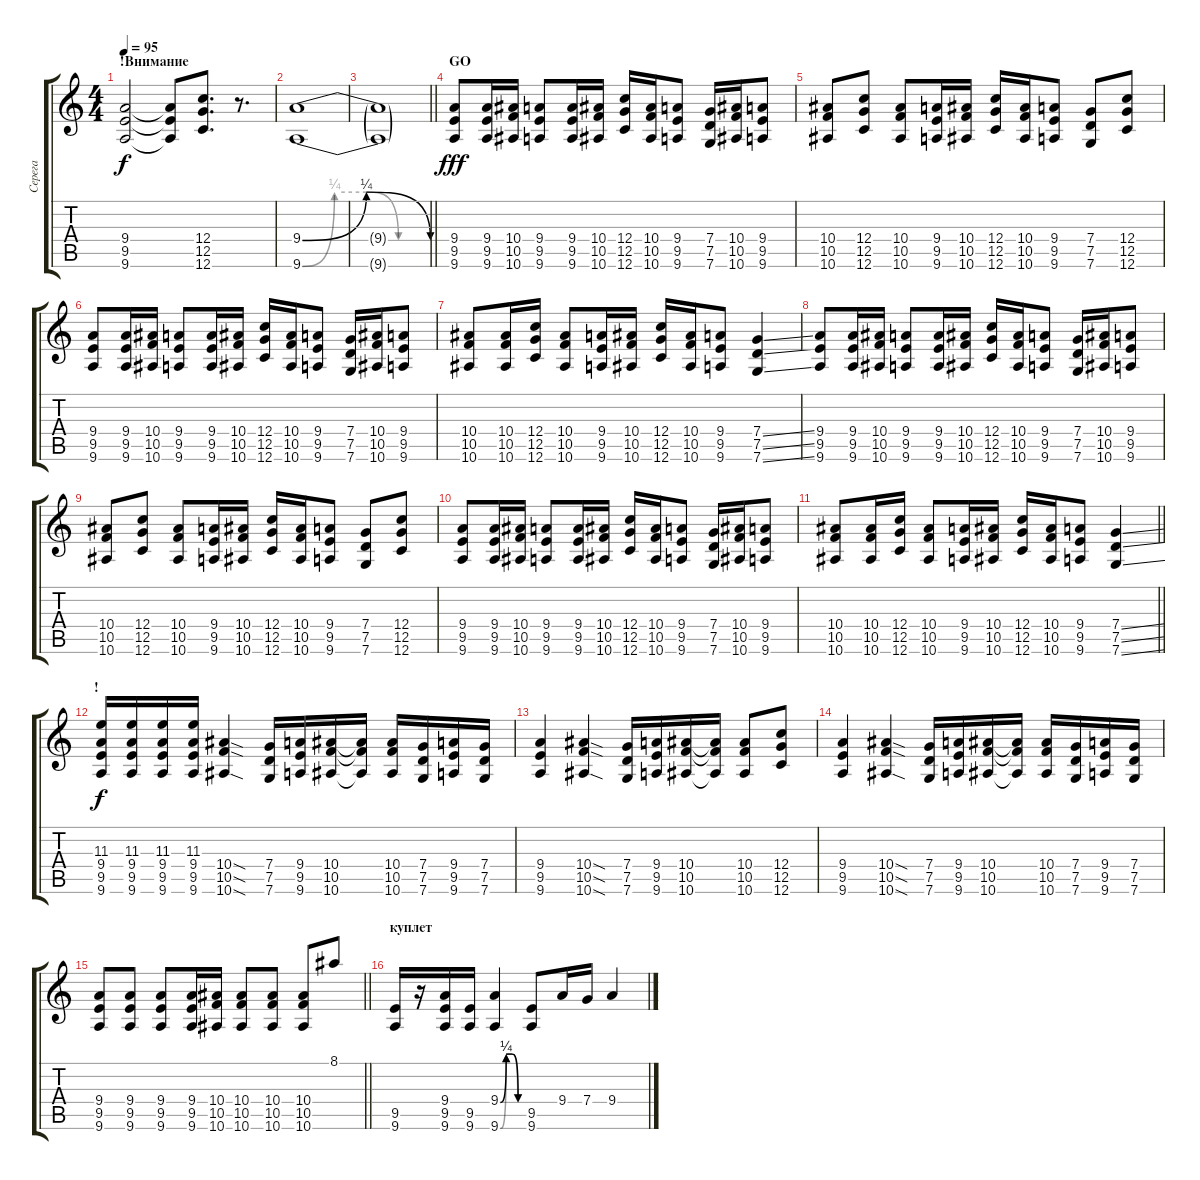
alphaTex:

\track ("Серега" "Серега") {instrument distortionguitar}
\staff {score tabs}
\tuning (D4 A3 F3 C3 G2 C2) {hide}
\ts (4 4)
\section ("" "!Внимание")
\tempo 95
\clef g2
\ks c
(9.4 9.5 9.6).2{dy f} (9.4{t} 9.5{t} 9.6{t}).8 (12.4 12.5 12.6).8{d} r.8{d} |
(9.4{be (bendrelease 0 0 15 1 30 1 60 0)} 9.6{be (custom 0 0 15 1 30 1 45 0 60 0)}).1 |
\barLineRight lightlight
(9.4{t} 9.6{t}).1 |
\section ("" "GO")
(9.4 9.5 9.6).8{dy fff} (9.4 9.5 9.6).16 (10.4 10.5 10.6).16 (9.4 9.5 9.6).8 (9.4 9.5 9.6).16 (10.4 10.5 10.6).16 (12.4 12.5 12.6).16 (10.4 10.5 10.6).16 (9.4 9.5 9.6).8 (7.4 7.5 7.6).16 (10.4 10.5 10.6).16 (9.4 9.5 9.6).8 |
(10.4 10.5 10.6).8 (12.4 12.5 12.6).8 (10.4 10.5 10.6).8 (9.4 9.5 9.6).16 (10.4 10.5 10.6).16 (12.4 12.5 12.6).16 (10.4 10.5 10.6).16 (9.4 9.5 9.6).8 (7.4 7.5 7.6).8 (12.4 12.5 12.6).8 |
(9.4 9.5 9.6).8 (9.4 9.5 9.6).16 (10.4 10.5 10.6).16 (9.4 9.5 9.6).8 (9.4 9.5 9.6).16 (10.4 10.5 10.6).16 (12.4 12.5 12.6).16 (10.4 10.5 10.6).16 (9.4 9.5 9.6).8 (7.4 7.5 7.6).16 (10.4 10.5 10.6).16 (9.4 9.5 9.6).8 |
(10.4 10.5 10.6).8 (10.4 10.5 10.6).16 (12.4 12.5 12.6).16 (10.4 10.5 10.6).8 (9.4 9.5 9.6).16 (10.4 10.5 10.6).16 (12.4 12.5 12.6).16 (10.4 10.5 10.6).16 (9.4 9.5 9.6).8 (7.4{ss} 7.5{ss} 7.6{ss}).4 |
(9.4 9.5 9.6).8 (9.4 9.5 9.6).16 (10.4 10.5 10.6).16 (9.4 9.5 9.6).8 (9.4 9.5 9.6).16 (10.4 10.5 10.6).16 (12.4 12.5 12.6).16 (10.4 10.5 10.6).16 (9.4 9.5 9.6).8 (7.4 7.5 7.6).16 (10.4 10.5 10.6).16 (9.4 9.5 9.6).8 |
(10.4 10.5 10.6).8 (12.4 12.5 12.6).8 (10.4 10.5 10.6).8 (9.4 9.5 9.6).16 (10.4 10.5 10.6).16 (12.4 12.5 12.6).16 (10.4 10.5 10.6).16 (9.4 9.5 9.6).8 (7.4 7.5 7.6).8 (12.4 12.5 12.6).8 |
(9.4 9.5 9.6).8 (9.4 9.5 9.6).16 (10.4 10.5 10.6).16 (9.4 9.5 9.6).8 (9.4 9.5 9.6).16 (10.4 10.5 10.6).16 (12.4 12.5 12.6).16 (10.4 10.5 10.6).16 (9.4 9.5 9.6).8 (7.4 7.5 7.6).16 (10.4 10.5 10.6).16 (9.4 9.5 9.6).8 |
\barLineRight lightlight
(10.4 10.5 10.6).8 (10.4 10.5 10.6).16 (12.4 12.5 12.6).16 (10.4 10.5 10.6).8 (9.4 9.5 9.6).16 (10.4 10.5 10.6).16 (12.4 12.5 12.6).16 (10.4 10.5 10.6).16 (9.4 9.5 9.6).8 (7.4{ss} 7.5{ss} 7.6{ss}).4 |
\section ("" "!")
(11.3 9.4 9.5 9.6).16{dy f} (11.3 9.4 9.5 9.6).16 (11.3 9.4 9.5 9.6).16 (11.3 9.4 9.5 9.6).16 (10.4{sod} 10.5{sod} 10.6{sod}).4 (7.4 7.5 7.6).16 (9.4 9.5 9.6).16 (10.4 10.5 10.6).16 (10.4{t} 10.5{t} 10.6{t}).16 (10.4 10.5 10.6).16 (7.4 7.5 7.6).16 (9.4 9.5 9.6).16 (7.4 7.5 7.6).16 |
(9.4 9.5 9.6).4 (10.4{sod} 10.5{sod} 10.6{sod}).4 (7.4 7.5 7.6).16 (9.4 9.5 9.6).16 (10.4 10.5 10.6).16 (10.4{t} 10.5{t} 10.6{t}).16 (10.4 10.5 10.6).8 (12.4 12.5 12.6).8 |
(9.4 9.5 9.6).4 (10.4{sod} 10.5{sod} 10.6{sod}).4 (7.4 7.5 7.6).16 (9.4 9.5 9.6).16 (10.4 10.5 10.6).16 (10.4{t} 10.5{t} 10.6{t}).16 (10.4 10.5 10.6).16 (7.4 7.5 7.6).16 (9.4 9.5 9.6).16 (7.4 7.5 7.6).16 |
\barLineRight lightlight
(9.4 9.5 9.6).8 (9.4 9.5 9.6).8 (9.4 9.5 9.6).8 (9.4 9.5 9.6).16 (10.4 10.5 10.6).16 (10.4 10.5 10.6).8 (10.4 10.5 10.6).8 (10.4 10.5 10.6).8 8.1.8 |
\section ("" "куплет")
(9.5 9.6).16 r.16 (9.4 9.5 9.6).16 (9.5 9.6).16 (9.4{be (custom 0 0 15 1 30 1 46 0 60 0)} 9.6{be (custom 0 0 15 1 30 1 45 0 60 0)}).4 (9.5 9.6).8 9.4.16 7.4.16 9.4.4
